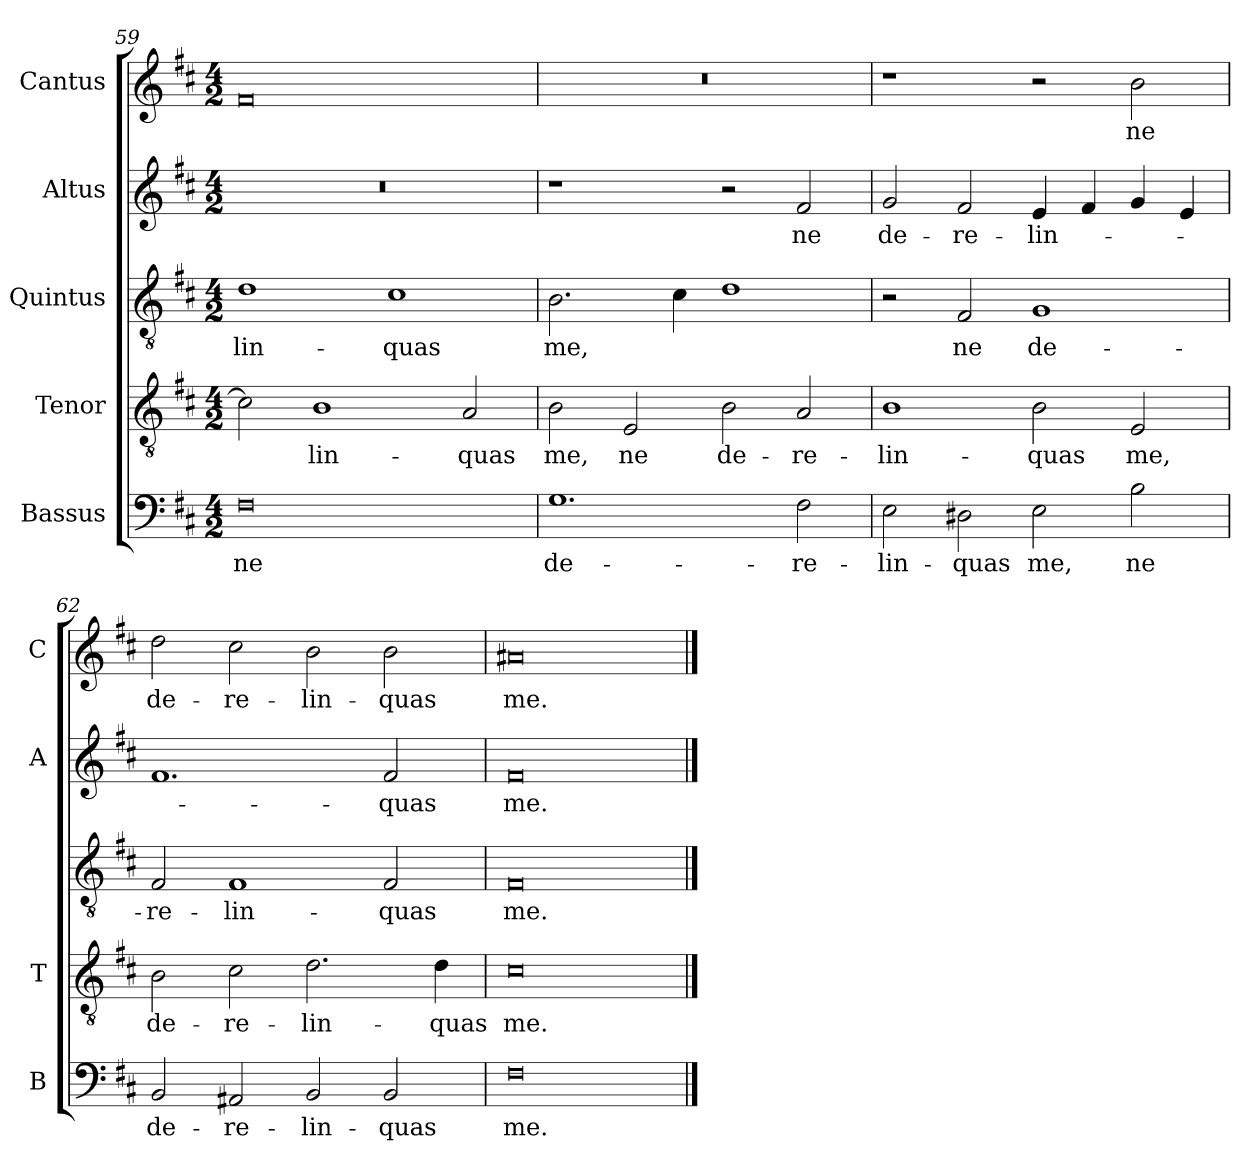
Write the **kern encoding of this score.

**kern	**text	**kern	**text	**kern	**text	**kern	**text	**kern	**text
*part5	*part5	*part4	*part4	*part3	*part3	*part2	*part2	*part1	*part1
*staff5	*staff5	*staff4	*staff4	*staff3	*staff3	*staff2	*staff2	*staff1	*staff1
*I"Bassus	*	*I"Tenor	*	*I"Quintus	*	*I"Altus	*	*I"Cantus	*
*I'B	*	*I'T	*	*	*	*I'A	*	*I'C	*
*clefF4	*	*clefGv2	*	*clefGv2	*	*clefG2	*	*clefG2	*
*k[f#c#]	*	*k[f#c#]	*	*k[f#c#]	*	*k[f#c#]	*	*k[f#c#]	*
*D:	*	*D:	*	*D:	*	*D:	*	*D:	*
*M4/2	*	*M4/2	*	*M4/2	*	*M4/2	*	*M4/2	*
=59	=59	=59	=59	=59	=59	=59	=59	=59	=59
!	!LO:LY:b	!	!	!	!LO:LY:b	!	!	!	!
0F#	ne	2c#\]	.	1d	-lin-	0r	.	0f#	.
!	!	!	!LO:LY:b	!	!	!	!	!	!
.	.	1B	-lin-	.	.	.	.	.	.
!	!	!	!	!	!LO:LY:b	!	!	!	!
.	.	.	.	1c#	-quas	.	.	.	.
!	!	!	!LO:LY:b	!	!	!	!	!	!
.	.	2A/	-quas	.	.	.	.	.	.
!!LO:LB:g=z
=60	=60	=60	=60	=60	=60	=60	=60	=60	=60
!	!LO:LY:b	!	!LO:LY:b	!	!LO:LY:b	!	!	!	!
1.G	de-	2B\	me,	2.B\	me,	1r	.	0r	.
!	!	!	!LO:LY:b	!	!	!	!	!	!
.	.	2E/	ne	.	.	.	.	.	.
.	.	.	.	4c#\	.	.	.	.	.
!	!	!	!LO:LY:b	!	!	!	!	!	!
.	.	2B\	de-	1d	.	2r	.	.	.
!	!LO:LY:b	!	!LO:LY:b	!	!	!	!LO:LY:b	!	!
2F#\	-re-	2A/	-re-	.	.	2f#/	ne	.	.
=61	=61	=61	=61	=61	=61	=61	=61	=61	=61
!	!LO:LY:b	!	!LO:LY:b	!	!	!	!LO:LY:b	!	!
2E\	-lin-	1B	-lin-	2r	.	2g/	de-	1r	.
!	!LO:LY:b	!	!	!	!LO:LY:b	!	!LO:LY:b	!	!
2D#X\	-quas	.	.	2F#/	ne	2f#/	-re-	.	.
!	!LO:LY:b	!	!LO:LY:b	!	!LO:LY:b	!	!LO:LY:b	!	!
2E\	me,	2B\	-quas	1G	de-	4e/	-lin-	2r	.
.	.	.	.	.	.	4f#/	.	.	.
!	!LO:LY:b	!	!LO:LY:b	!	!	!	!	!	!LO:LY:b
2B\	ne	2E/	me,	.	.	4g/	.	2b\	ne
.	.	.	.	.	.	4e/	.	.	.
=62	=62	=62	=62	=62	=62	=62	=62	=62	=62
!	!LO:LY:b	!	!LO:LY:b	!	!LO:LY:b	!	!	!	!LO:LY:b
2BB/	de-	2B\	de-	2F#/	-re-	1.f#	.	2dd\	de-
!	!LO:LY:b	!	!LO:LY:b	!	!LO:LY:b	!	!	!	!LO:LY:b
2AA#X/	-re-	2c#\	-re-	1F#	-lin-	.	.	2cc#\	-re-
!	!LO:LY:b	!	!LO:LY:b	!	!	!	!	!	!LO:LY:b
2BB/	-lin-	2.d\	-lin-	.	.	.	.	2b\	-lin-
!	!LO:LY:b	!	!	!	!LO:LY:b	!	!LO:LY:b	!	!LO:LY:b
2BB/	-quas	.	.	2F#/	-quas	2f#/	-quas	2b\	-quas
!	!	!	!LO:LY:b	!	!	!	!	!	!
.	.	4d\	-quas	.	.	.	.	.	.
=63	=63	=63	=63	=63	=63	=63	=63	=63	=63
!	!LO:LY:b	!	!LO:LY:b	!	!LO:LY:b	!	!LO:LY:b	!	!LO:LY:b
0F#	me.	0c#	me.	0F#	me.	0f#	me.	0a#X	me.
==	==	==	==	==	==	==	==	==	==
*-	*-	*-	*-	*-	*-	*-	*-	*-	*-
